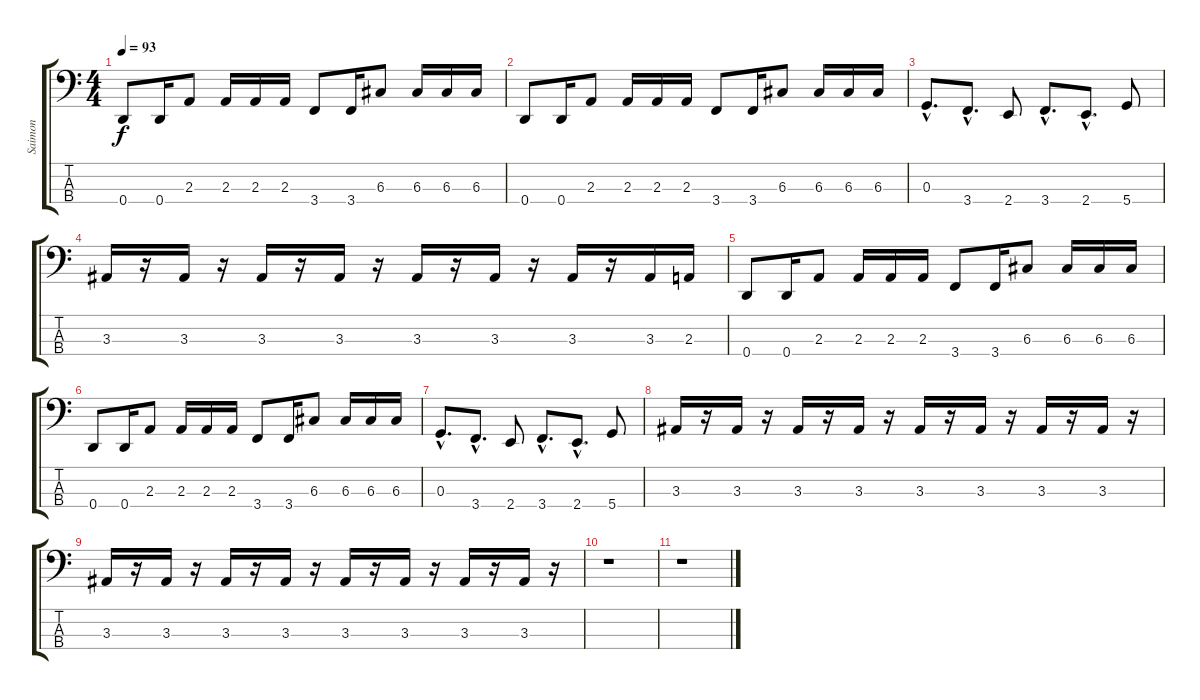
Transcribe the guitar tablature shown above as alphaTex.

\track ("Saimon" "Saimon") {instrument electricbassfinger}
\staff {score tabs}
\tuning (F2 C2 G1 D1) {hide}
\ts (4 4)
\tempo 93
\clef f4
\ks c
0.4.8{dy f} 0.4.16 2.3.8 2.3.16 2.3.16 2.3.16 3.4.8 3.4.16 6.3.8 6.3.16 6.3.16 6.3.16 |
0.4.8 0.4.16 2.3.8 2.3.16 2.3.16 2.3.16 3.4.8 3.4.16 6.3.8 6.3.16 6.3.16 6.3.16 |
0.3{hac}.8{d} 3.4{hac}.8{d} 2.4.8 3.4{hac}.8{d} 2.4{hac}.8{d} 5.4.8 |
3.3.16 r.16 3.3.16 r.16 3.3.16 r.16 3.3.16 r.16 3.3.16 r.16 3.3.16 r.16 3.3.16 r.16 3.3.16 2.3.16 |
0.4.8 0.4.16 2.3.8 2.3.16 2.3.16 2.3.16 3.4.8 3.4.16 6.3.8 6.3.16 6.3.16 6.3.16 |
0.4.8 0.4.16 2.3.8 2.3.16 2.3.16 2.3.16 3.4.8 3.4.16 6.3.8 6.3.16 6.3.16 6.3.16 |
0.3{hac}.8{d} 3.4{hac}.8{d} 2.4.8 3.4{hac}.8{d} 2.4{hac}.8{d} 5.4.8 |
3.3.16 r.16 3.3.16 r.16 3.3.16 r.16 3.3.16 r.16 3.3.16 r.16 3.3.16 r.16 3.3.16 r.16 3.3.16 r.16 |
3.3.16 r.16 3.3.16 r.16 3.3.16 r.16 3.3.16 r.16 3.3.16 r.16 3.3.16 r.16 3.3.16 r.16 3.3.16 r.16 |
r.1 |
r.1
